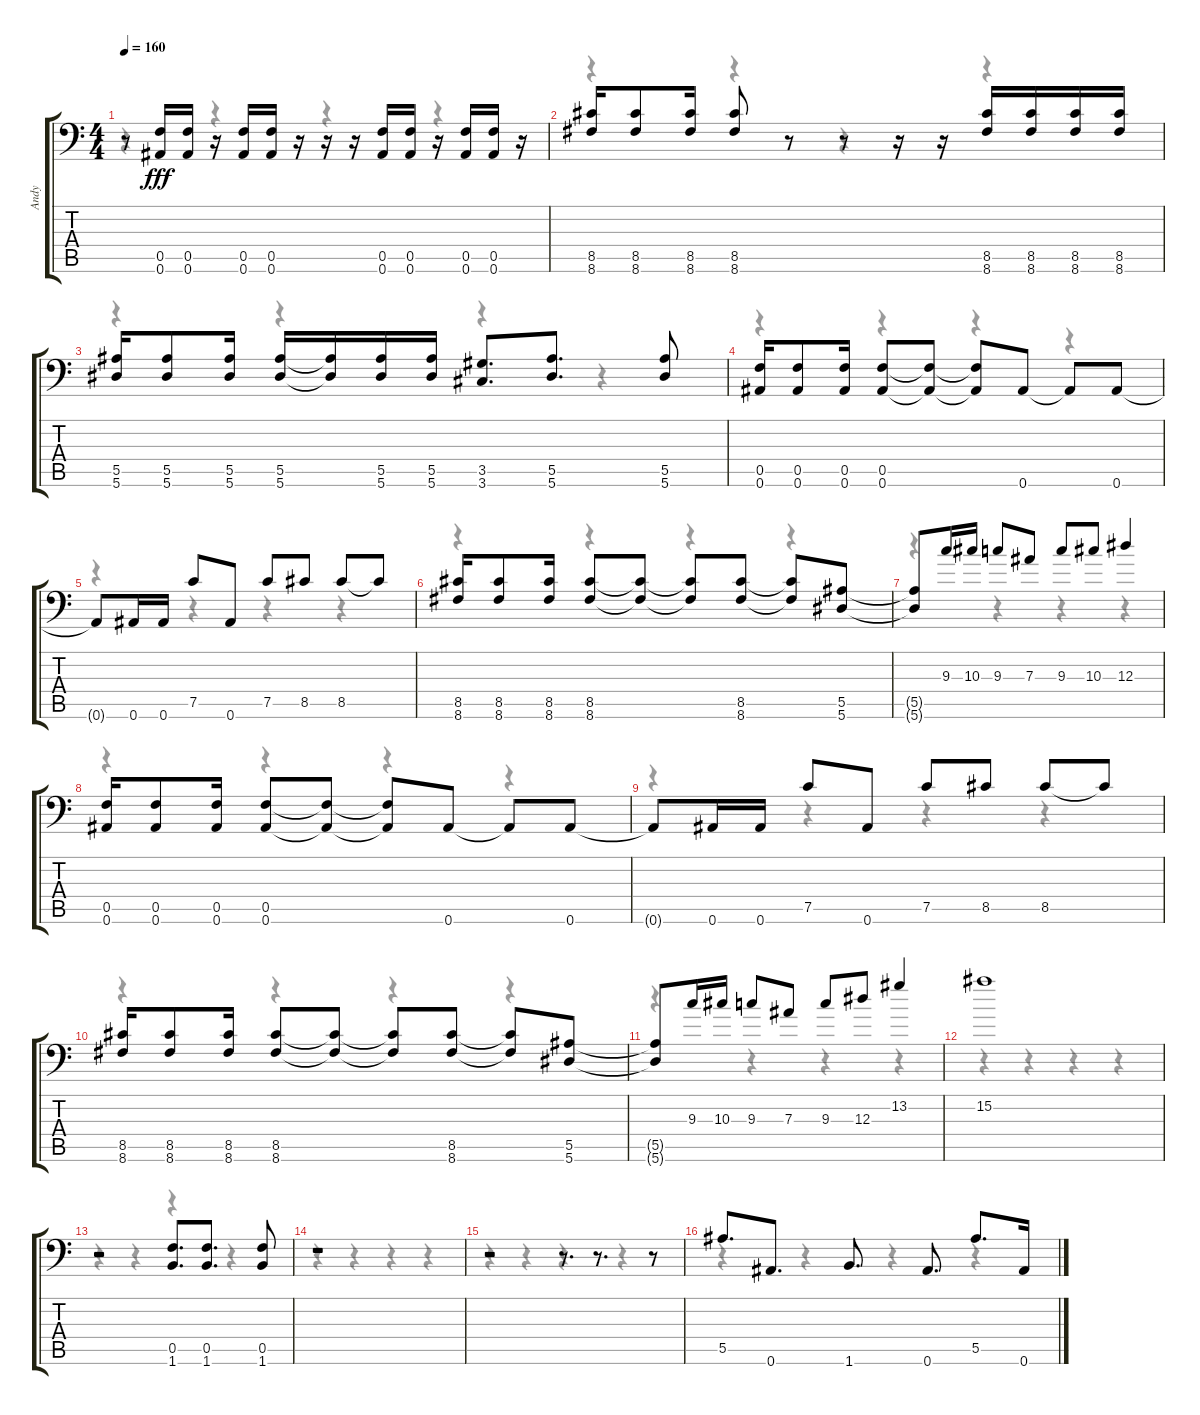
\track ("Andy" "Andy") {instrument distortionguitar}
\staff {score tabs}
\tuning (C4 G3 Eb3 Bb2 F2 Bb1) {hide}
\voice
\ts (4 4)
\tempo 160
\clef f4
\ks c
r.8{dy fff} (0.5 0.6).16 (0.5 0.6).16 r.16 (0.5 0.6).16 (0.5 0.6).16 r.16 r.16 r.16 (0.5 0.6).16 (0.5 0.6).16 r.16 (0.5 0.6).16 (0.5 0.6).16 r.16 |
(8.5 8.6).16 (8.5 8.6).8 (8.5 8.6).16 (8.5 8.6).8 r.8 r.8 r.16 r.16 (8.5 8.6).16 (8.5 8.6).16 (8.5 8.6).16 (8.5 8.6).16 |
(5.5 5.6).16 (5.5 5.6).8 (5.5 5.6).16 (5.5 5.6).16 (5.5{t} 5.6{t}).16 (5.5 5.6).16 (5.5 5.6).16 (3.5 3.6).8{d} (5.5 5.6).8{d} (5.5 5.6).8 |
(0.5 0.6).16 (0.5 0.6).8 (0.5 0.6).16 (0.5 0.6).8 (0.5{t} 0.6{t}).8 (0.5{t} 0.6{t}).8 0.6.8 0.6{t}.8 0.6.8 |
0.6{t}.8 0.6.16 0.6.16 7.5.8 0.6.8 7.5.8 8.5.8 8.5.8 8.5{t}.8 |
(8.5 8.6).16 (8.5 8.6).8 (8.5 8.6).16 (8.5 8.6).8 (8.5{t} 8.6{t}).8 (8.5{t} 8.6{t}).8 (8.5 8.6).8 (8.5{t} 8.6{t}).8 (5.5 5.6).8 |
(5.5{t} 5.6{t}).8 9.3.16 10.3.16 9.3.8 7.3.8 9.3.8 10.3.8 12.3.4 |
(0.5 0.6).16 (0.5 0.6).8 (0.5 0.6).16 (0.5 0.6).8 (0.5{t} 0.6{t}).8 (0.5{t} 0.6{t}).8 0.6.8 0.6{t}.8 0.6.8 |
0.6{t}.8 0.6.16 0.6.16 7.5.8 0.6.8 7.5.8 8.5.8 8.5.8 8.5{t}.8 |
(8.5 8.6).16 (8.5 8.6).8 (8.5 8.6).16 (8.5 8.6).8 (8.5{t} 8.6{t}).8 (8.5{t} 8.6{t}).8 (8.5 8.6).8 (8.5{t} 8.6{t}).8 (5.5 5.6).8 |
(5.5{t} 5.6{t}).8 9.3.16 10.3.16 9.3.8 7.3.8 9.3.8 12.3.8 13.2.4 |
15.2.1 |
r.2 (0.5 1.6).8{d} (0.5 1.6).8{d} (0.5 1.6).8 |
r.1 |
r.2 r.8{d} r.8{d} r.8 |
5.5.8{d} 0.6.8{d} 1.6.8{d} 0.6.8{d} 5.5.8{d} 0.6.16
\voice
\clef f4
\ottava regular
\simile none
\ks c
r.4{dy f} r.4 r.4 r.4 |
r.4 r.4 r.4 r.4 |
r.4 r.4 r.4 r.4 |
r.4 r.4 r.4 r.4 |
r.4 r.4 r.4 r.4 |
r.4 r.4 r.4 r.4 |
r.4 r.4 r.4 r.4 |
r.4 r.4 r.4 r.4 |
r.4 r.4 r.4 r.4 |
r.4 r.4 r.4 r.4 |
r.4 r.4 r.4 r.4 |
r.4 r.4 r.4 r.4 |
r.4 r.4 r.4 r.4 |
r.4 r.4 r.4 r.4 |
r.4 r.4 r.4 r.4 |
r.4 r.4 r.4 r.4
